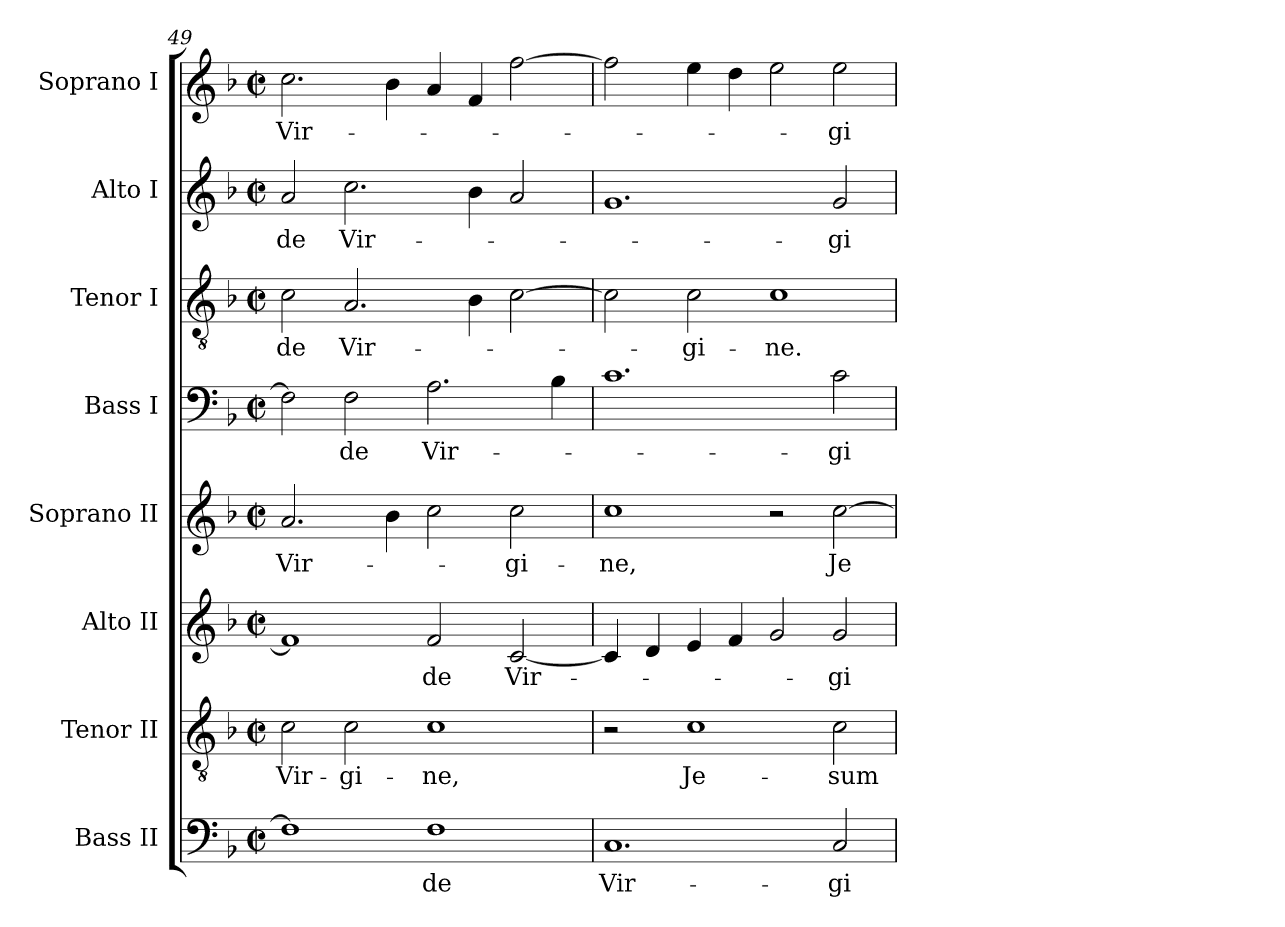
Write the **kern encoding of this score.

**kern	**text	**kern	**text	**kern	**text	**kern	**text	**kern	**text	**kern	**text	**kern	**text	**kern	**text
*part8	*part8	*part7	*part7	*part6	*part6	*part5	*part5	*part4	*part4	*part3	*part3	*part2	*part2	*part1	*part1
*staff8	*staff8	*staff7	*staff7	*staff6	*staff6	*staff5	*staff5	*staff4	*staff4	*staff3	*staff3	*staff2	*staff2	*staff1	*staff1
*I"Bass II	*	*I"Tenor II	*	*I"Alto II	*	*I"Soprano II	*	*I"Bass I	*	*I"Tenor I	*	*I"Alto I	*	*I"Soprano I	*
*I'B. II	*	*I'T. II	*	*I'A. II	*	*	*	*I'B. I	*	*I'T. I	*	*I'A. I	*	*	*
!!LO:LB:g=z
*clefF4	*	*clefGv2	*	*clefG2	*	*clefG2	*	*clefF4	*	*clefGv2	*	*clefG2	*	*clefG2	*
*	*	*ITrd7c12	*	*	*	*	*	*	*	*ITrd7c12	*	*	*	*	*
*k[b-]	*	*k[b-]	*	*k[b-]	*	*k[b-]	*	*k[b-]	*	*k[b-]	*	*k[b-]	*	*k[b-]	*
*F:	*	*F:	*	*F:	*	*F:	*	*F:	*	*F:	*	*F:	*	*F:	*
*M2/2	*	*M2/2	*	*M2/2	*	*M2/2	*	*M2/2	*	*M2/2	*	*M2/2	*	*M2/2	*
*met(c|)	*	*met(c|)	*	*met(c|)	*	*met(c|)	*	*met(c|)	*	*met(c|)	*	*met(c|)	*	*met(c|)	*
=49	=49	=49	=49	=49	=49	=49	=49	=49	=49	=49	=49	=49	=49	=49	=49
!	!	!	!LO:LY:b:color=#000000	!	!	!	!	!	!	!	!	!	!	!	!
!	!	!	!	!	!	!	!LO:LY:b:color=#000000	!	!	!	!	!	!	!	!
!	!	!	!	!	!	!	!	!	!	!	!LO:LY:b:color=#000000	!	!	!	!
!	!	!	!	!	!	!	!	!	!	!	!	!	!LO:LY:b:color=#000000	!	!
!	!	!	!	!	!	!	!	!	!	!	!	!	!	!	!LO:LY:b:color=#000000
1Fi]	.	2Ci\	Vir-	1fi]	.	2.ai/	Vir-	2Fi\]	.	2Ci\	de	2ai/	de	2.cci\	Vir-
!	!	!	!LO:LY:b:color=#000000	!	!	!	!	!	!	!	!	!	!	!	!
!	!	!	!	!	!	!	!	!	!LO:LY:b:color=#000000	!	!	!	!	!	!
!	!	!	!	!	!	!	!	!	!	!	!LO:LY:b:color=#000000	!	!	!	!
!	!	!	!	!	!	!	!	!	!	!	!	!	!LO:LY:b:color=#000000	!	!
.	.	2Ci\	-gi-	.	.	.	.	2Fi\	de	2.AAi/	Vir-	2.cci\	Vir-	.	.
.	.	.	.	.	.	4b-i\	.	.	.	.	.	.	.	4b-i\	.
!	!LO:LY:b:color=#000000	!	!	!	!	!	!	!	!	!	!	!	!	!	!
!	!	!	!LO:LY:b:color=#000000	!	!	!	!	!	!	!	!	!	!	!	!
!	!	!	!	!	!LO:LY:b:color=#000000	!	!	!	!	!	!	!	!	!	!
!	!	!	!	!	!	!	!	!	!LO:LY:b:color=#000000	!	!	!	!	!	!
1Fi	de	1Ci	-ne,	2fi/	de	2cci\	.	2.Ai\	Vir-	.	.	.	.	4ai/	.
.	.	.	.	.	.	.	.	.	.	4BB-i\	.	4b-i\	.	4fi/	.
!	!	!	!	!	!LO:LY:b:color=#000000	!	!	!	!	!	!	!	!	!	!
!	!	!	!	!	!	!	!LO:LY:b:color=#000000	!	!	!	!	!	!	!	!
.	.	.	.	[<2ci/	Vir-	2cci\	-gi-	.	.	[>2Ci\	.	2ai/	.	[>2ffi\	.
.	.	.	.	.	.	.	.	4B-i\	.	.	.	.	.	.	.
=50	=50	=50	=50	=50	=50	=50	=50	=50	=50	=50	=50	=50	=50	=50	=50
!	!LO:LY:b:color=#000000	!	!	!	!	!	!	!	!	!	!	!	!	!	!
!	!	!	!	!	!	!	!LO:LY:b:color=#000000	!	!	!	!	!	!	!	!
1.Ci	Vir-	2r	.	4ci/]	.	1cci	-ne,	1.ci	.	2Ci\]	.	1.gi	.	2ffi\]	.
.	.	.	.	4di/	.	.	.	.	.	.	.	.	.	.	.
!	!	!	!LO:LY:b:color=#000000	!	!	!	!	!	!	!	!	!	!	!	!
!	!	!	!	!	!	!	!	!	!	!	!LO:LY:b:color=#000000	!	!	!	!
.	.	1Ci	Je-	4ei/	.	.	.	.	.	2Ci\	-gi-	.	.	4eei\	.
.	.	.	.	4fi/	.	.	.	.	.	.	.	.	.	4ddi\	.
!	!	!	!	!	!	!	!	!	!	!	!LO:LY:b:color=#000000	!	!	!	!
.	.	.	.	2gi/	.	2r	.	.	.	1Ci	-ne.	.	.	2eei\	.
!	!LO:LY:b:color=#000000	!	!	!	!	!	!	!	!	!	!	!	!	!	!
!	!	!	!LO:LY:b:color=#000000	!	!	!	!	!	!	!	!	!	!	!	!
!	!	!	!	!	!LO:LY:b:color=#000000	!	!	!	!	!	!	!	!	!	!
!	!	!	!	!	!	!	!LO:LY:b:color=#000000	!	!	!	!	!	!	!	!
!	!	!	!	!	!	!	!	!	!LO:LY:b:color=#000000	!	!	!	!	!	!
!	!	!	!	!	!	!	!	!	!	!	!	!	!LO:LY:b:color=#000000	!	!
!	!	!	!	!	!	!	!	!	!	!	!	!	!	!	!LO:LY:b:color=#000000
2Ci/	-gi-	2Ci\	-sum	2gi/	-gi-	[>2cci\	Je-	2ci\	-gi-	.	.	2gi/	-gi-	2eei\	-gi-
=	=	=	=	=	=	=	=	=	=	=	=	=	=	=	=
*-	*-	*-	*-	*-	*-	*-	*-	*-	*-	*-	*-	*-	*-	*-	*-
